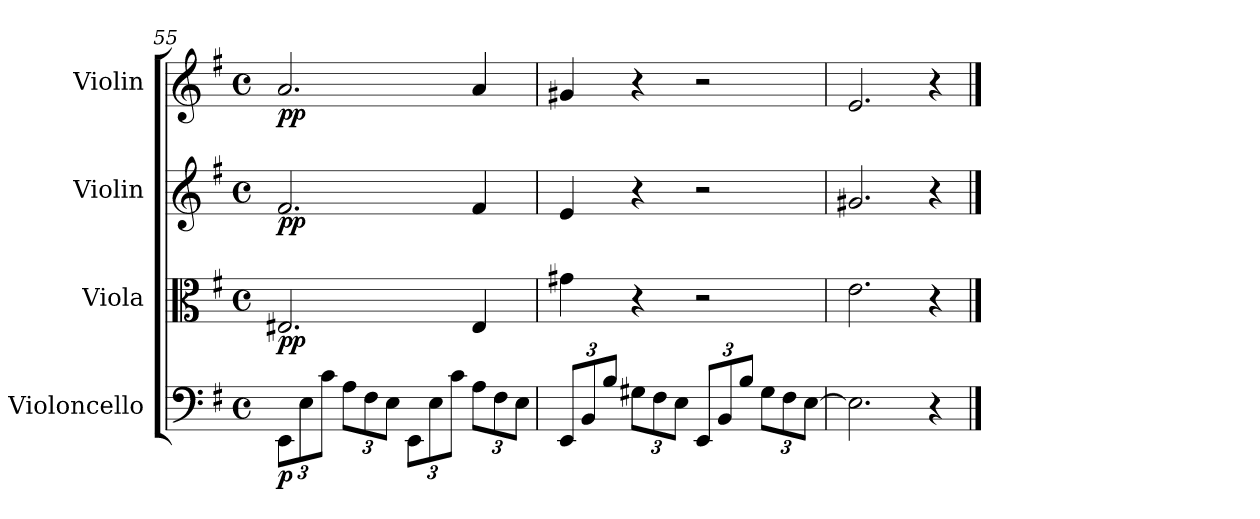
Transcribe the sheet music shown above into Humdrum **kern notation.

**kern	**dynam	**kern	**dynam	**kern	**dynam	**kern	**dynam
*part4	*part4	*part3	*part3	*part2	*part2	*part1	*part1
*staff4	*staff4	*staff3	*staff3	*staff2	*staff2	*staff1	*staff1
*I"Violoncello	*	*I"Viola	*	*I"Violin	*	*I"Violin	*
*I'Vc.	*	*I'Vla.	*	*I'Vln.	*	*I'Vln.	*
*clefF4	*	*clefC3	*	*clefG2	*	*clefG2	*
*k[f#]	*	*k[f#]	*	*k[f#]	*	*k[f#]	*
*M4/4	*	*M4/4	*	*M4/4	*	*M4/4	*
*met(c)	*	*met(c)	*	*met(c)	*	*met(c)	*
*Xbrackettup	*	*	*	*	*	*	*
=55	=55	=55	=55	=55	=55	=55	=55
!	!LO:DY:b	!	!LO:DY:b	!	!LO:DY:b	!	!LO:DY:b
12EE\L	p	2.E#X/	pp	2.f#/	pp	2.a/	pp
12E\	.	.	.	.	.	.	.
12c\J	.	.	.	.	.	.	.
12A\L	.	.	.	.	.	.	.
12F#\	.	.	.	.	.	.	.
12E\J	.	.	.	.	.	.	.
12EE\L	.	.	.	.	.	.	.
12E\	.	.	.	.	.	.	.
12c\J	.	.	.	.	.	.	.
12A\L	.	4E#/	.	4f#/	.	4a/	.
12F#\	.	.	.	.	.	.	.
12E\J	.	.	.	.	.	.	.
!!LO:LB:g=z
=56	=56	=56	=56	=56	=56	=56	=56
12EE/L	.	4g#X\	.	4e/	.	4g#X/	.
12BB/	.	.	.	.	.	.	.
12B/J	.	.	.	.	.	.	.
12G#X\L	.	4r	.	4r	.	4r	.
12F#\	.	.	.	.	.	.	.
12E\J	.	.	.	.	.	.	.
12EE/L	.	2r	.	2r	.	2r	.
12BB/	.	.	.	.	.	.	.
12B/J	.	.	.	.	.	.	.
12G#\L	.	.	.	.	.	.	.
12F#\	.	.	.	.	.	.	.
[12E\J	.	.	.	.	.	.	.
=57	=57	=57	=57	=57	=57	=57	=57
2.E\]	.	2.e\	.	2.g#X/	.	2.e/	.
4r	.	4r	.	4r	.	4r	.
==	==	==	==	==	==	==	==
*-	*-	*-	*-	*-	*-	*-	*-
